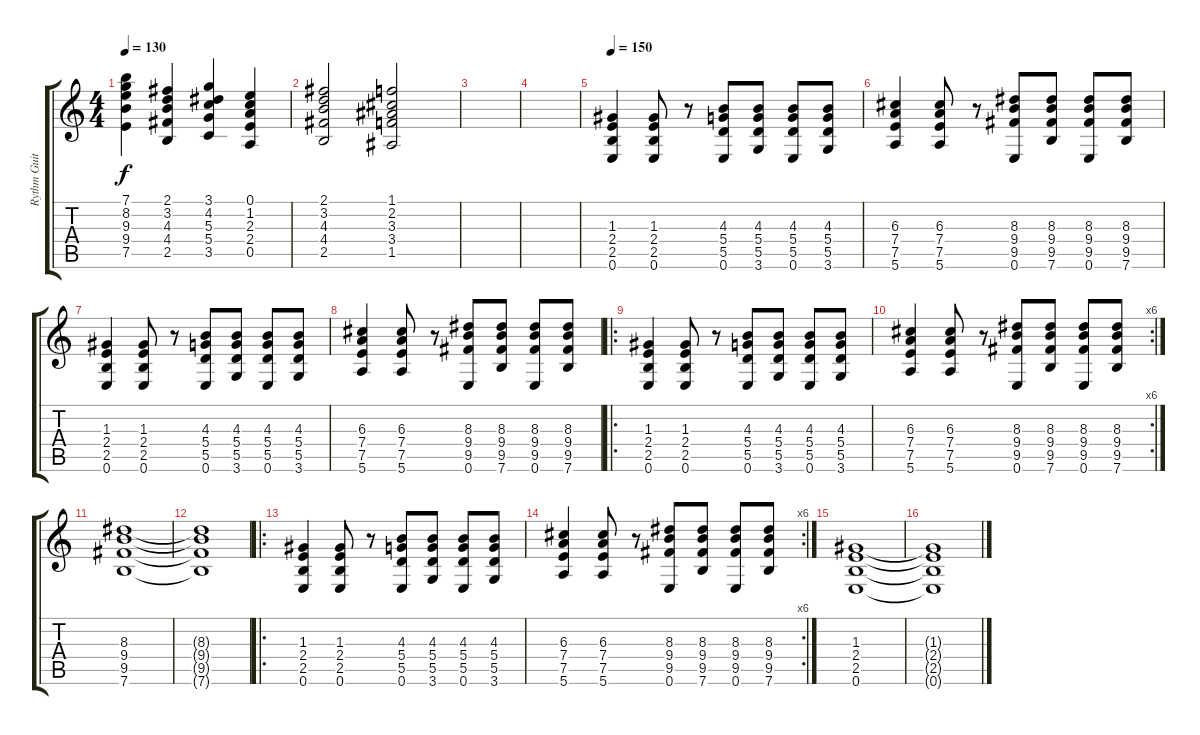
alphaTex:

\track ("Rythm Guitar" "Rythm Guit") {instrument distortionguitar}
\staff {score tabs}
\tuning (E4 B3 G3 D3 A2 E2) {hide}
\ts (4 4)
\tempo 130
\clef g2
\ks c
(7.1 8.2 9.3 9.4 7.5).4{dy f instrument distortionguitar} (2.1 3.2 4.3 4.4 2.5).4 (3.1 4.2 5.3 5.4 3.5).4 (0.1 1.2 2.3 2.4 0.5).4 |
(2.1 3.2 4.3 4.4 2.5).2 (1.1 2.2 3.3 3.4 1.5).2 |
|
|
\tempo 150
(1.3 2.4 2.5 0.6).4 (1.3 2.4 2.5 0.6).8 r.8 (4.3 5.4 5.5 0.6).8 (4.3 5.4 5.5 3.6).8 (4.3 5.4 5.5 0.6).8 (4.3 5.4 5.5 3.6).8 |
(6.3 7.4 7.5 5.6).4 (6.3 7.4 7.5 5.6).8 r.8 (8.3 9.4 9.5 0.6).8 (8.3 9.4 9.5 7.6).8 (8.3 9.4 9.5 0.6).8 (8.3 9.4 9.5 7.6).8 |
(1.3 2.4 2.5 0.6).4 (1.3 2.4 2.5 0.6).8 r.8 (4.3 5.4 5.5 0.6).8 (4.3 5.4 5.5 3.6).8 (4.3 5.4 5.5 0.6).8 (4.3 5.4 5.5 3.6).8 |
(6.3 7.4 7.5 5.6).4 (6.3 7.4 7.5 5.6).8 r.8 (8.3 9.4 9.5 0.6).8 (8.3 9.4 9.5 7.6).8 (8.3 9.4 9.5 0.6).8 (8.3 9.4 9.5 7.6).8 |
\ro
(1.3 2.4 2.5 0.6).4 (1.3 2.4 2.5 0.6).8 r.8 (4.3 5.4 5.5 0.6).8 (4.3 5.4 5.5 3.6).8 (4.3 5.4 5.5 0.6).8 (4.3 5.4 5.5 3.6).8 |
\rc 6
(6.3 7.4 7.5 5.6).4 (6.3 7.4 7.5 5.6).8 r.8 (8.3 9.4 9.5 0.6).8 (8.3 9.4 9.5 7.6).8 (8.3 9.4 9.5 0.6).8 (8.3 9.4 9.5 7.6).8 |
(8.3 9.4 9.5 7.6).1 |
(8.3{t} 9.4{t} 9.5{t} 7.6{t}).1 |
\ro
(1.3 2.4 2.5 0.6).4 (1.3 2.4 2.5 0.6).8 r.8 (4.3 5.4 5.5 0.6).8 (4.3 5.4 5.5 3.6).8 (4.3 5.4 5.5 0.6).8 (4.3 5.4 5.5 3.6).8 |
\rc 6
(6.3 7.4 7.5 5.6).4 (6.3 7.4 7.5 5.6).8 r.8 (8.3 9.4 9.5 0.6).8 (8.3 9.4 9.5 7.6).8 (8.3 9.4 9.5 0.6).8 (8.3 9.4 9.5 7.6).8 |
(1.3 2.4 2.5 0.6).1 |
(1.3{t} 2.4{t} 2.5{t} 0.6{t}).1
